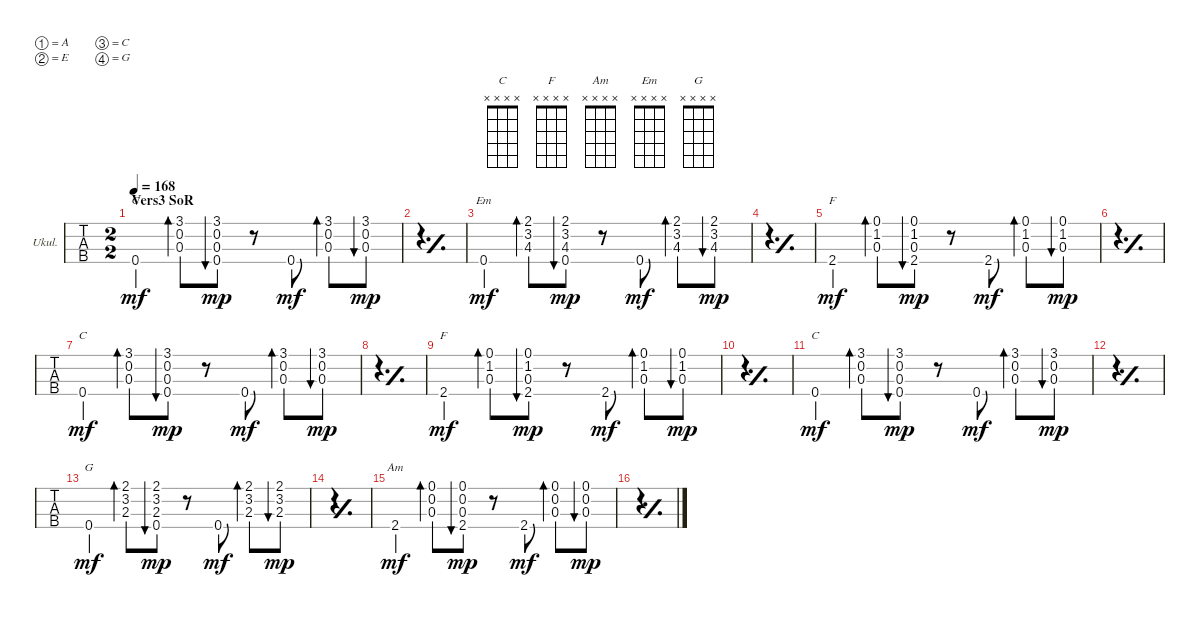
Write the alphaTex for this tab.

\bracketExtendMode groupsimilarinstruments
\multiTrackTrackNamePolicy hidden
\firstSystemTrackNameOrientation horizontal
\otherSystemsTrackNameOrientation horizontal
\track ("Ukulele" "Ukul.") {instrument acousticguitarnylon}
\staff {tabs}
\tuning (A4 E4 C4 G3)
\displaytranspose 0
\chord ("C" x x x x)
\chord ("F" x x x x)
\chord ("Am" x x x x)
\chord ("Em" x x x x)
\chord ("G" x x x x)
\ts (2 2)
\section ("" "Vers3 SoR")
\tempo 168
\clef g2
\ks c
0.4.4{ch "C" dy mf} (3.1 0.2 0.3).8{bd 30} (3.1 0.2 0.3 0.4).8{bu 30 dy mp} r.8 0.4.8{dy mf} (3.1 0.2 0.3).8{bd 30} (3.1 0.2 0.3).8{bu 30 dy mp} |
\simile simple
|
\simile none
0.4.4{ch "Em" dy mf} (2.1 3.2 4.3).8{bd 30} (2.1 3.2 4.3 0.4).8{bu 30 dy mp} r.8 0.4.8{dy mf} (2.1 3.2 4.3).8{bd 30} (2.1 3.2 4.3).8{bu 30 dy mp} |
\simile simple
|
\simile none
2.4.4{ch "F" dy mf} (0.1 1.2 0.3).8{bd 30} (0.1 1.2 0.3 2.4).8{bu 30 dy mp} r.8 2.4.8{dy mf} (0.1 1.2 0.3).8{bd 30} (0.1 1.2 0.3).8{bu 30 dy mp} |
\simile simple
|
\simile none
0.4.4{ch "C" dy mf} (3.1 0.2 0.3).8{bd 30} (3.1 0.2 0.3 0.4).8{bu 30 dy mp} r.8 0.4.8{dy mf} (3.1 0.2 0.3).8{bd 30} (3.1 0.2 0.3).8{bu 30 dy mp} |
\simile simple
|
\simile none
2.4.4{ch "F" dy mf} (0.1 1.2 0.3).8{bd 30} (0.1 1.2 0.3 2.4).8{bu 30 dy mp} r.8 2.4.8{dy mf} (0.1 1.2 0.3).8{bd 30} (0.1 1.2 0.3).8{bu 30 dy mp} |
\simile simple
|
\simile none
0.4.4{ch "C" dy mf} (3.1 0.2 0.3).8{bd 30} (3.1 0.2 0.3 0.4).8{bu 30 dy mp} r.8 0.4.8{dy mf} (3.1 0.2 0.3).8{bd 30} (3.1 0.2 0.3).8{bu 30 dy mp} |
\simile simple
|
\simile none
0.4.4{ch "G" dy mf} (2.1 3.2 2.3).8{bd 30} (2.1 3.2 2.3 0.4).8{bu 30 dy mp} r.8 0.4.8{dy mf} (2.1 3.2 2.3).8{bd 30} (2.1 3.2 2.3).8{bu 30 dy mp} |
\simile simple
|
\simile none
2.4.4{ch "Am" dy mf} (0.1 0.2 0.3).8{bd 30} (0.1 0.2 0.3 2.4).8{bu 30 dy mp} r.8 2.4.8{dy mf} (0.1 0.2 0.3).8{bd 30} (0.1 0.2 0.3).8{bu 30 dy mp} |
\simile simple
